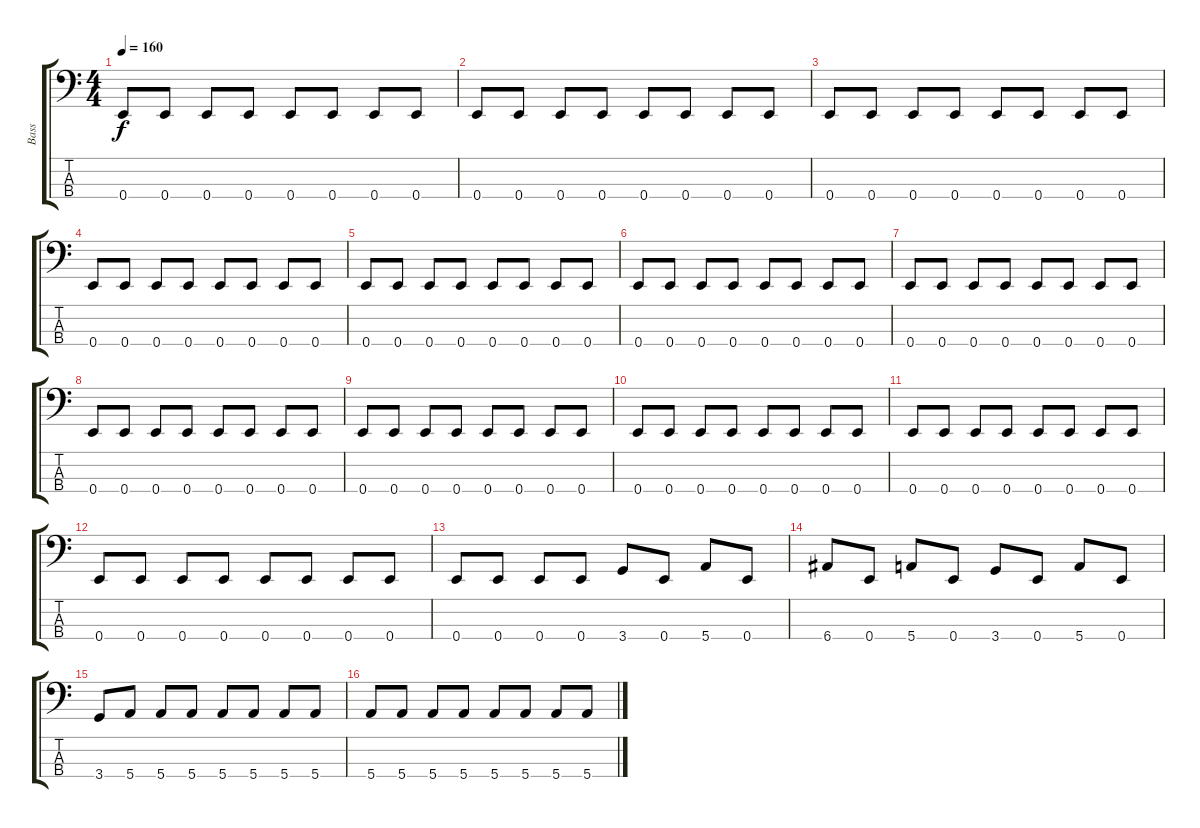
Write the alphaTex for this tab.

\track ("Bass" "Bass") {instrument electricbassfinger}
\staff {score tabs}
\tuning (G2 D2 A1 E1) {hide}
\ts (4 4)
\tempo 160
\clef f4
\ks c
0.4.8{dy f} 0.4.8 0.4.8 0.4.8 0.4.8 0.4.8 0.4.8 0.4.8 |
0.4.8 0.4.8 0.4.8 0.4.8 0.4.8 0.4.8 0.4.8 0.4.8 |
0.4.8 0.4.8 0.4.8 0.4.8 0.4.8 0.4.8 0.4.8 0.4.8 |
0.4.8 0.4.8 0.4.8 0.4.8 0.4.8 0.4.8 0.4.8 0.4.8 |
0.4.8 0.4.8 0.4.8 0.4.8 0.4.8 0.4.8 0.4.8 0.4.8 |
0.4.8 0.4.8 0.4.8 0.4.8 0.4.8 0.4.8 0.4.8 0.4.8 |
0.4.8 0.4.8 0.4.8 0.4.8 0.4.8 0.4.8 0.4.8 0.4.8 |
0.4.8 0.4.8 0.4.8 0.4.8 0.4.8 0.4.8 0.4.8 0.4.8 |
0.4.8 0.4.8 0.4.8 0.4.8 0.4.8 0.4.8 0.4.8 0.4.8 |
0.4.8 0.4.8 0.4.8 0.4.8 0.4.8 0.4.8 0.4.8 0.4.8 |
0.4.8 0.4.8 0.4.8 0.4.8 0.4.8 0.4.8 0.4.8 0.4.8 |
0.4.8 0.4.8 0.4.8 0.4.8 0.4.8 0.4.8 0.4.8 0.4.8 |
0.4.8 0.4.8 0.4.8 0.4.8 3.4.8 0.4.8 5.4.8 0.4.8 |
6.4.8 0.4.8 5.4.8 0.4.8 3.4.8 0.4.8 5.4.8 0.4.8 |
3.4.8 5.4.8 5.4.8 5.4.8 5.4.8 5.4.8 5.4.8 5.4.8 |
5.4.8 5.4.8 5.4.8 5.4.8 5.4.8 5.4.8 5.4.8 5.4.8
